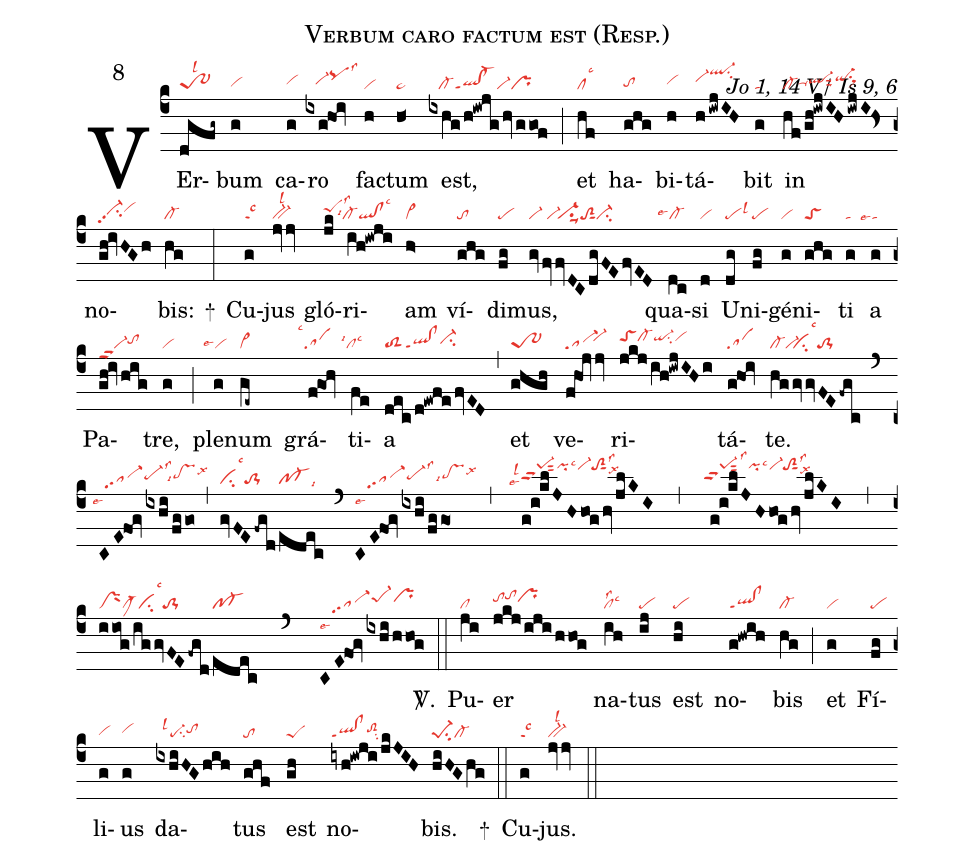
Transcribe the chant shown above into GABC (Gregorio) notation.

name:Verbum caro factum est (Resp.);
mode:8;
commentary:Jo 1, 14 V/ Is 9, 6;
nabc-lines:1;
%%
(c4)
VEr(dgfg~|tr-~1lsl2)bum(g|vihg) ca(g|vihh)ro(ixg!hOi|///vi-hhpqhjlss3) fac(h|vi)tum(h<|ta>) est,(ixhg/h!iwjg/hv/ggof|///cl-ql!cl-ppt1vi-pr) (;)
et(hf|cllsc3) ha(ghg|tohg)bi(h|vihh)tá(hiwjIH|vi-hiql-hlsu2)bit(g|ta) in(hf/gh!iwjIH/iwjI!Hs>|cl-ql-hhppu1suu2qi-hisu1sux1) no(gh!ivHGh|vi-hhpp2su2vihi)bis:(hg|cl-) +(:)
Cu(g|talsc3)jus(jvjv|bv-lsl2) gló(jk|peShilss3)ri(ih!iwji|```cl-lsi4ql!cllsc3)am(h>|vi>) ví(ghg|to)di(fg|pe)mus,(gvfvfvDCdgFEfvED|vi-/vi-`vi-su1suu1toS2sut1ci-) qua(dc|```cl-lse4)si(d|vi) U(dg|pelsl3)ni(fg|pe)gé(g|vi)ni(ghg|toS)ti(g|ta) a(g|```talse4) Pa(gh!ivhig|vi-ppu2tohh)tre,(g|vi) (;)
ple(g|```vilse4)num(ge~|vi>) grá(fgOh|```salsc1)ti(fe|```cllsi1lsc3)a(dec/d!ewfe/fvED|toS2ql!clppt1ci-hh) (,)
et(ghgh|tr-~1) ve(fhOj/jv|sa-``vi-hi)ri(jkjih!iwjIHi|toShicl-hiqi-hisu2vihi)tá(ghOi|sa)te.(hggvgvFE-fgc|cl-vi-``cilsc3to-1) (`)
(CE!fOgixhi/fggo|``sa-pp1lse7pe-hhlss3``pthhlsi7lsx6) (,)
(gvFE-fgd/|cilsc3to-1|edec|pf-lsi9) (`)
(CE!fOgixhi/fggo|sa-pp1lse7pe-hhlss3pthhlsi7lsx6) (////////,)
(g!i!klJHhog/hvjlKI|````pe-1hlppu2sut2lse7lsl4pihllsc3vi-hltoS2hlsut1lss3lsx9) (////,)
(g!i!klJHhog/hvjlKI|``pe-1hlppu2sut2lss3pihllsc3vi-hltoS2hlsut1lss3lsx9) (////,)
(iiog/iggvFE-fgd/|prMclM-cilsc3to-1|edec|pf-) (////`)
(CE!fogixhi/hhog|sa-pp1lse7pe-1hiprhi) <sp>V/</sp>.(::)
Pu(ji|cl)er(jkj/iji/hhog|tohitohjprhi) na(ih|cllss2lsc3)tus(ij|pe) est(hi|pe) no(g!hwih|ql!clppt1)bis(hg|cl-) (;)
et(g|vi) Fí(fg|pe)li(g|vihg)us(g|vihh) da(ixhiHGhih|//pe-su2lsl1tohh)tus(ghf|to) est(gh|peS) no(iyh!iwji/jkJIH|ql!clppt1toS2hhsu2)bis.(hiHGhg|pe-1su2cl-) +(::)
Cu(g|talsc3)jus.(jvjv|bv-lsl2) (::)
